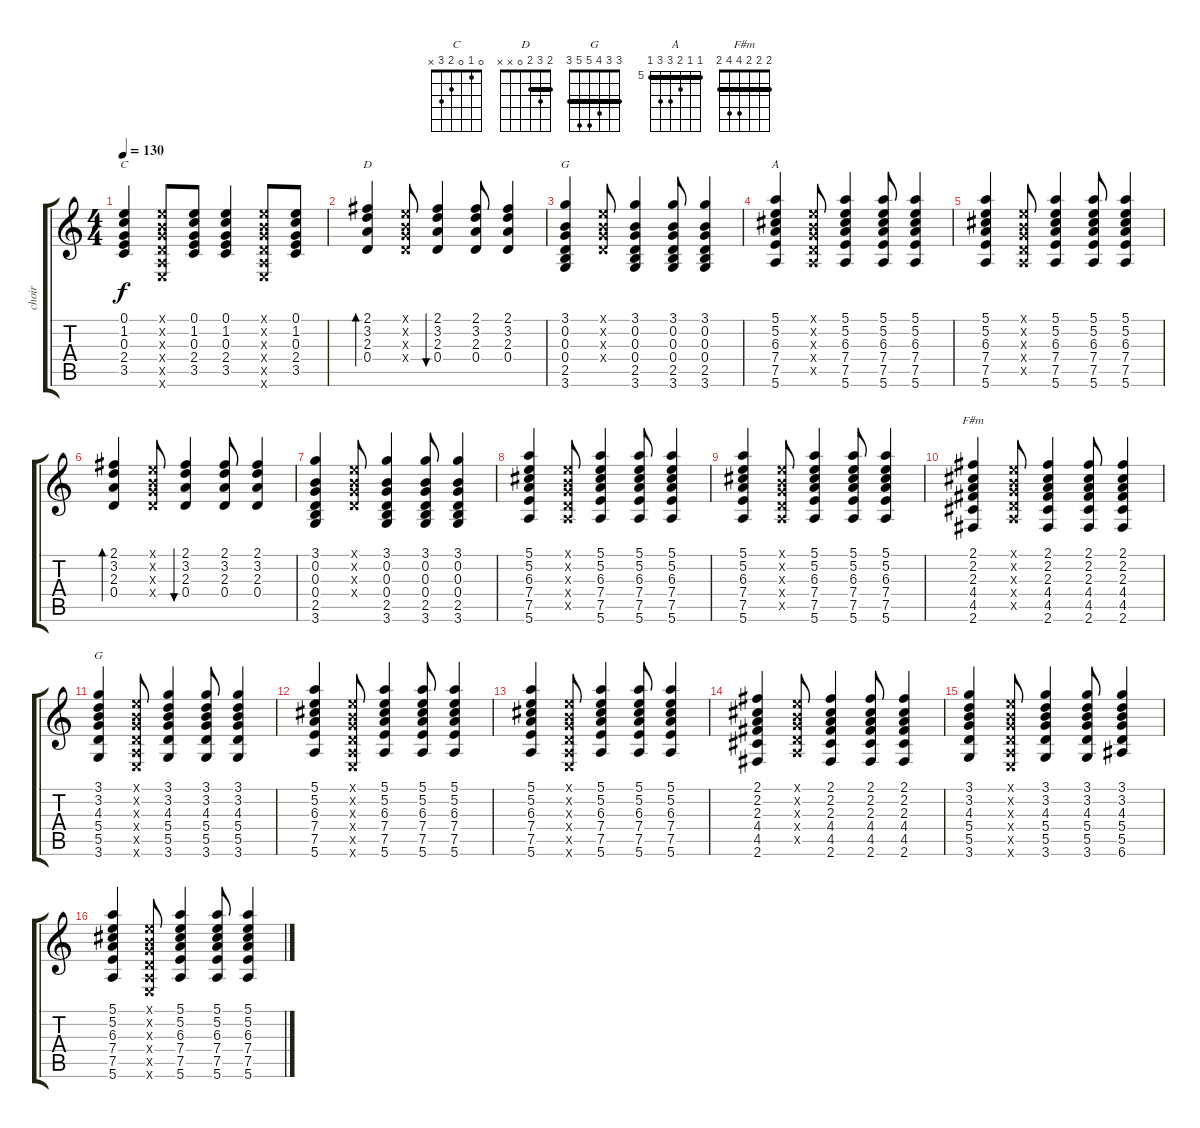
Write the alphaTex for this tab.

\track ("choir" "choir") {instrument acousticguitarsteel}
\staff {score tabs}
\tuning (E4 B3 G3 D3 A2 E2) {hide}
\chord ("C" 0 1 0 2 3 x)
\chord ("D" 2 3 2 0 x x) {barre 2}
\chord ("G" 3 0 0 0 2 3)
\chord ("A" 5 5 6 7 7 5) {firstfret 5 barre 5}
\chord ("F#m" 2 2 2 4 4 2) {barre 2}
\chord ("G" 3 3 4 5 5 3) {barre 3}
\ts (4 4)
\tempo 130
\clef g2
\ks c
(0.1 1.2 0.3 2.4 3.5).4{ch "C" dy f} (0.1{x} 0.2{x} 0.3{x} 0.4{x} 0.5{x} 0.6{x}).8 (0.1 1.2 0.3 2.4 3.5).8 (0.1 1.2 0.3 2.4 3.5).4 (0.1{x} 0.2{x} 0.3{x} 0.4{x} 0.5{x} 0.6{x}).8 (0.1 1.2 0.3 2.4 3.5).8 |
(2.1 3.2 2.3 0.4).4{bd 30 ch "D"} (0.1{x} 0.2{x} 0.3{x} 0.4{x}).8 (2.1 3.2 2.3 0.4).4{bu 30} (2.1 3.2 2.3 0.4).8 (2.1 3.2 2.3 0.4).4 |
(3.1 0.2 0.3 0.4 2.5 3.6).4{ch "G"} (0.1{x} 0.2{x} 0.3{x} 0.4{x}).8 (3.1 0.2 0.3 0.4 2.5 3.6).4 (3.1 0.2 0.3 0.4 2.5 3.6).8 (3.1 0.2 0.3 0.4 2.5 3.6).4 |
(5.1 5.2 6.3 7.4 7.5 5.6).4{ch "A"} (0.1{x} 0.2{x} 0.3{x} 0.4{x} 0.5{x}).8 (5.1 5.2 6.3 7.4 7.5 5.6).4 (5.1 5.2 6.3 7.4 7.5 5.6).8 (5.1 5.2 6.3 7.4 7.5 5.6).4 |
(5.1 5.2 6.3 7.4 7.5 5.6).4 (0.1{x} 0.2{x} 0.3{x} 0.4{x} 0.5{x}).8 (5.1 5.2 6.3 7.4 7.5 5.6).4 (5.1 5.2 6.3 7.4 7.5 5.6).8 (5.1 5.2 6.3 7.4 7.5 5.6).4 |
(2.1 3.2 2.3 0.4).4{bd 30} (0.1{x} 0.2{x} 0.3{x} 0.4{x}).8 (2.1 3.2 2.3 0.4).4{bu 30} (2.1 3.2 2.3 0.4).8 (2.1 3.2 2.3 0.4).4 |
(3.1 0.2 0.3 0.4 2.5 3.6).4 (0.1{x} 0.2{x} 0.3{x} 0.4{x}).8 (3.1 0.2 0.3 0.4 2.5 3.6).4 (3.1 0.2 0.3 0.4 2.5 3.6).8 (3.1 0.2 0.3 0.4 2.5 3.6).4 |
(5.1 5.2 6.3 7.4 7.5 5.6).4 (0.1{x} 0.2{x} 0.3{x} 0.4{x} 0.5{x}).8 (5.1 5.2 6.3 7.4 7.5 5.6).4 (5.1 5.2 6.3 7.4 7.5 5.6).8 (5.1 5.2 6.3 7.4 7.5 5.6).4 |
(5.1 5.2 6.3 7.4 7.5 5.6).4 (0.1{x} 0.2{x} 0.3{x} 0.4{x} 0.5{x}).8 (5.1 5.2 6.3 7.4 7.5 5.6).4 (5.1 5.2 6.3 7.4 7.5 5.6).8 (5.1 5.2 6.3 7.4 7.5 5.6).4 |
(2.1 2.2 2.3 4.4 4.5 2.6).4{ch "F#m"} (0.1{x} 0.2{x} 0.3{x} 0.4{x} 0.5{x}).8 (2.1 2.2 2.3 4.4 4.5 2.6).4 (2.1 2.2 2.3 4.4 4.5 2.6).8 (2.1 2.2 2.3 4.4 4.5 2.6).4 |
(3.1 3.2 4.3 5.4 5.5 3.6).4{ch "G"} (0.1{x} 0.2{x} 0.3{x} 0.4{x} 0.5{x} 0.6{x}).8 (3.1 3.2 4.3 5.4 5.5 3.6).4 (3.1 3.2 4.3 5.4 5.5 3.6).8 (3.1 3.2 4.3 5.4 5.5 3.6).4 |
(5.1 5.2 6.3 7.4 7.5 5.6).4 (0.1{x} 0.2{x} 0.3{x} 0.4{x} 0.5{x} 0.6{x}).8 (5.1 5.2 6.3 7.4 7.5 5.6).4 (5.1 5.2 6.3 7.4 7.5 5.6).8 (5.1 5.2 6.3 7.4 7.5 5.6).4 |
(5.1 5.2 6.3 7.4 7.5 5.6).4 (0.1{x} 0.2{x} 0.3{x} 0.4{x} 0.5{x} 0.6{x}).8 (5.1 5.2 6.3 7.4 7.5 5.6).4 (5.1 5.2 6.3 7.4 7.5 5.6).8 (5.1 5.2 6.3 7.4 7.5 5.6).4 |
(2.1 2.2 2.3 4.4 4.5 2.6).4 (0.1{x} 0.2{x} 0.3{x} 0.4{x} 0.5{x}).8 (2.1 2.2 2.3 4.4 4.5 2.6).4 (2.1 2.2 2.3 4.4 4.5 2.6).8 (2.1 2.2 2.3 4.4 4.5 2.6).4 |
(3.1 3.2 4.3 5.4 5.5 3.6).4 (0.1{x} 0.2{x} 0.3{x} 0.4{x} 0.5{x} 0.6{x}).8 (3.1 3.2 4.3 5.4 5.5 3.6).4 (3.1 3.2 4.3 5.4 5.5 3.6).8 (3.1 3.2 4.3 5.4 5.5 6.6).4 |
(5.1 5.2 6.3 7.4 7.5 5.6).4 (0.1{x} 0.2{x} 0.3{x} 0.4{x} 0.5{x} 0.6{x}).8 (5.1 5.2 6.3 7.4 7.5 5.6).4 (5.1 5.2 6.3 7.4 7.5 5.6).8 (5.1 5.2 6.3 7.4 7.5 5.6).4
